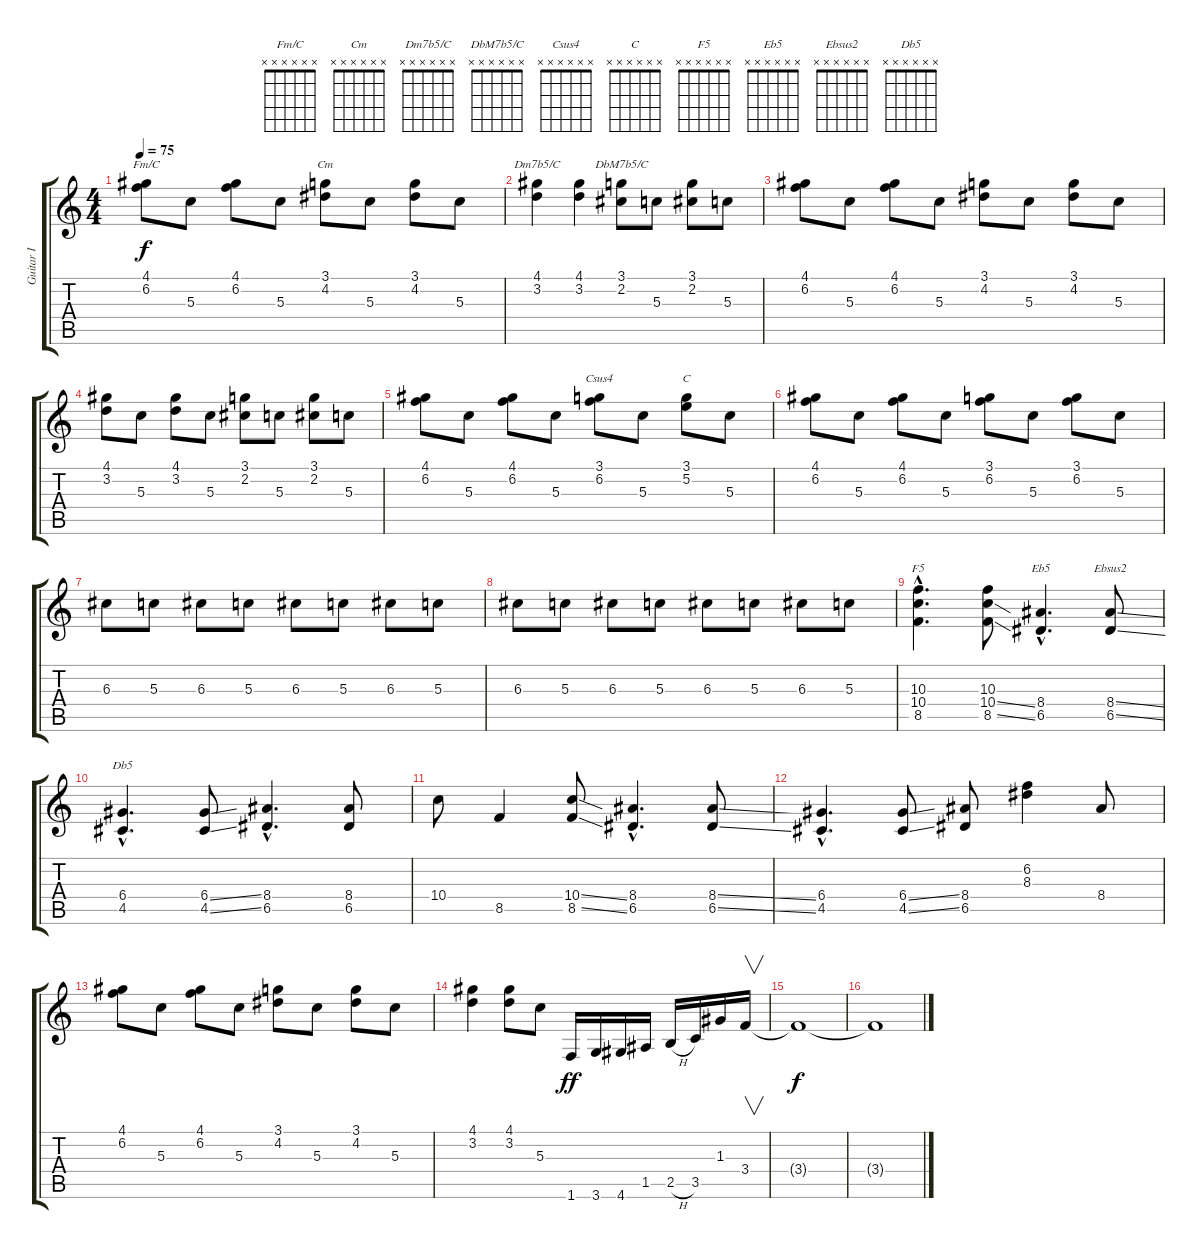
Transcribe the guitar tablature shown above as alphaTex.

\track ("Guitar I" "Guitar I") {instrument electricguitarjazz}
\staff {score tabs}
\tuning (E4 B3 G3 D3 A2 E2) {hide}
\chord ("Fm/C" x x x x x x) {firstfret 0}
\chord ("Cm" x x x x x x) {firstfret 0}
\chord ("Dm7b5/C" x x x x x x) {firstfret 0}
\chord ("DbM7b5/C" x x x x x x) {firstfret 0}
\chord ("Csus4" x x x x x x) {firstfret 0}
\chord ("C" x x x x x x) {firstfret 0}
\chord ("F5" x x x x x x) {firstfret 0}
\chord ("Eb5" x x x x x x) {firstfret 0}
\chord ("Ebsus2" x x x x x x) {firstfret 0}
\chord ("Db5" x x x x x x) {firstfret 0}
\ts (4 4)
\tempo 75
\clef g2
\ks c
(4.1 6.2).8{ch "Fm/C" dy f} 5.3.8 (4.1 6.2).8 5.3.8 (3.1 4.2).8{ch "Cm"} 5.3.8 (3.1 4.2).8 5.3.8 |
(4.1 3.2).4{ch "Dm7b5/C"} (4.1 3.2).4 (3.1 2.2).8{ch "DbM7b5/C"} 5.3.8 (3.1 2.2).8 5.3.8 |
(4.1 6.2).8 5.3.8 (4.1 6.2).8 5.3.8 (3.1 4.2).8 5.3.8 (3.1 4.2).8 5.3.8 |
(4.1 3.2).8 5.3.8 (4.1 3.2).8 5.3.8 (3.1 2.2).8 5.3.8 (3.1 2.2).8 5.3.8 |
(4.1 6.2).8 5.3.8 (4.1 6.2).8 5.3.8 (3.1 6.2).8{ch "Csus4"} 5.3.8 (3.1 5.2).8{ch "C"} 5.3.8 |
(4.1 6.2).8 5.3.8 (4.1 6.2).8 5.3.8 (3.1 6.2).8 5.3.8 (3.1 6.2).8 5.3.8 |
6.3.8 5.3.8 6.3.8 5.3.8 6.3.8 5.3.8 6.3.8 5.3.8 |
6.3.8 5.3.8 6.3.8 5.3.8 6.3.8 5.3.8 6.3.8 5.3.8 |
(10.3{hac} 10.4{hac} 8.5{hac}).4{d ch "F5"} (10.3 10.4{ss} 8.5{ss}).8 (8.4{hac} 6.5{hac}).4{d ch "Eb5"} (8.4{ss} 6.5{ss}).8{ch "Ebsus2"} |
(6.4{hac} 4.5{hac}).4{d ch "Db5"} (6.4{ss} 4.5{ss}).8 (8.4{hac} 6.5{hac}).4{d} (8.4 6.5).8 |
10.4.8 8.5.4 (10.4{ss} 8.5{ss}).8 (8.4{hac} 6.5{hac}).4{d} (8.4{ss} 6.5{ss}).8 |
(6.4{hac} 4.5{hac}).4{d} (6.4{ss} 4.5{ss}).8 (8.4 6.5).8 (6.2 8.3).4 8.4.8 |
(4.1 6.2).8 5.3.8 (4.1 6.2).8 5.3.8 (3.1 4.2).8 5.3.8 (3.1 4.2).8 5.3.8 |
(4.1 3.2).4 (4.1 3.2).8 5.3.8 1.6.16{dy ff} 3.6.16 4.6.16 1.5.16 2.5{h}.16 3.5.16 1.3.16 3.4.16{v} |
3.4{t}.1{dy f} |
3.4{t}.1
